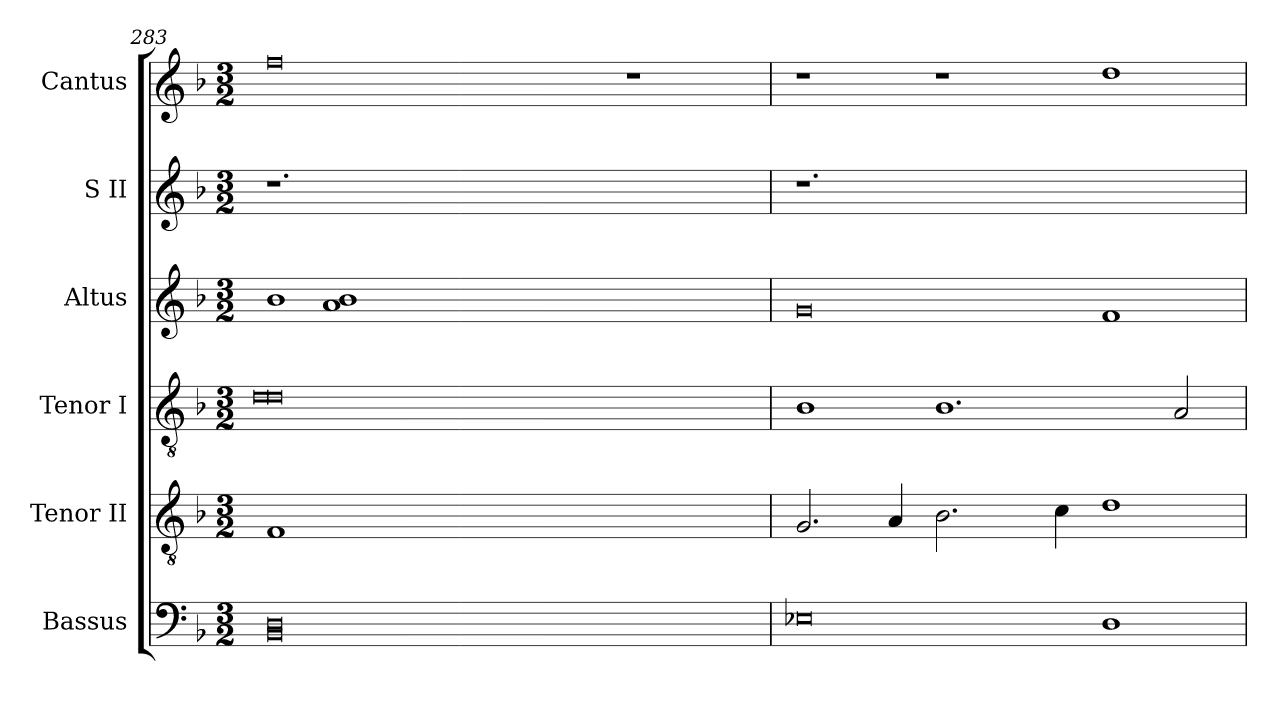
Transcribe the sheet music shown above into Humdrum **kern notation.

**kern	**kern	**kern	**kern	**kern	**kern
*part6	*part5	*part4	*part3	*part2	*part1
*staff6	*staff5	*staff4	*staff3	*staff2	*staff1
*I"Bassus	*I"Tenor II	*I"Tenor I	*I"Altus	*I"S II	*I"Cantus
*I'B	*I'T II	*I'T I	*I'A	*	*
*clefF4	*clefGv2	*clefGv2	*clefG2	*clefG2	*clefG2
*k[b-]	*k[b-]	*k[b-]	*k[b-]	*k[b-]	*k[b-]
*F:	*F:	*F:	*F:	*F:	*F:
*M3/2	*M3/2	*M3/2	*M3/2	*M3/2	*M3/2
=283	=283	=283	=283	=283	=283
*	*	*	*^	*	*
0BB- 0D	1F	0d 0d	1b-	2ryy	1.r	0ff
.	.	.	.	1a 1b-	.	.
.	0ryy	.	0ryy	.	.	.
.	.	.	.	0ryy	0ryy	.
1.ryy	.	1.ryy	.	.	.	2ryy
.	.	.	.	.	.	1r
.	2ryy	.	2ryy	.	.	.
*	*	*	*v	*v	*	*
=284	=284	=284	=284	=284	=284
0E-	2.G/	1B-	0g	1.r	1r
.	4A/	.	.	.	.
.	2.B-\	1.B-	.	.	1r
.	.	.	.	1.ryy	.
.	4c\	.	.	.	.
1D	1d	.	1f	.	1dd
.	.	2A/	.	.	.
=	=	=	=	=	=
*-	*-	*-	*-	*-	*-
